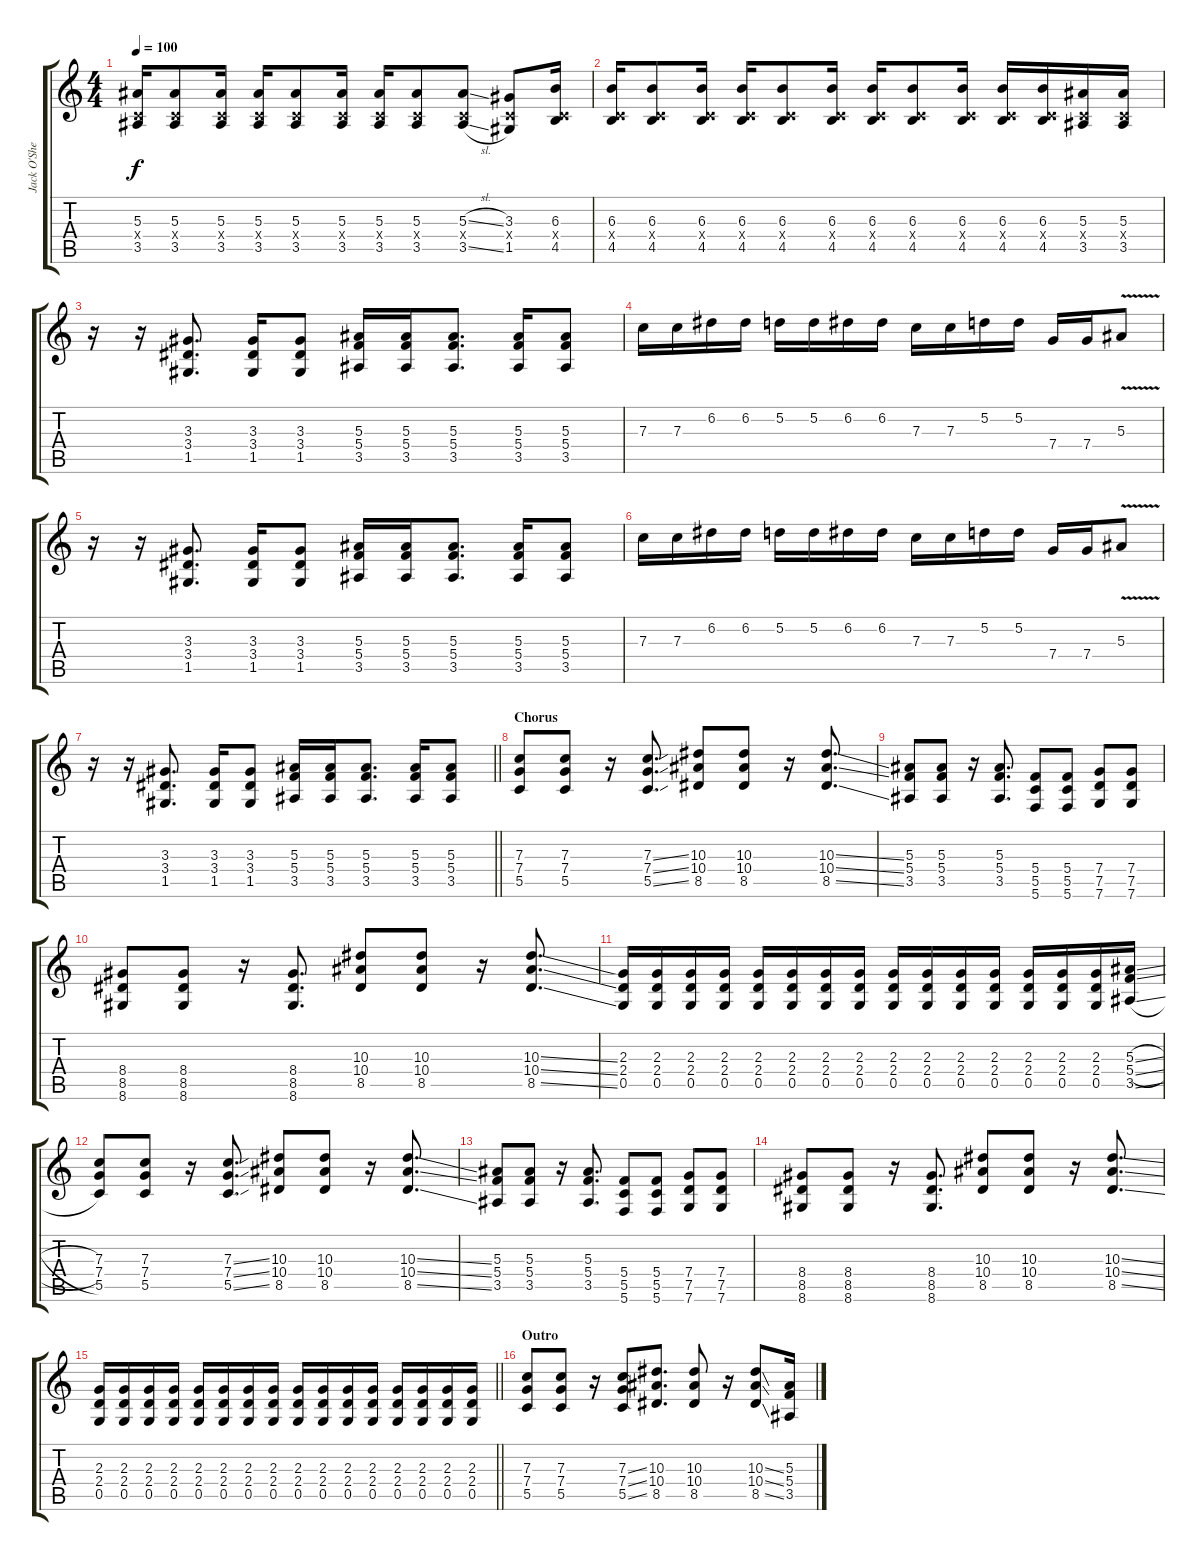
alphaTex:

\track ("Jack O'Shea" "Jack O'She") {instrument distortionguitar}
\staff {score tabs}
\tuning (D4 A3 F3 C3 G2 C2) {hide}
\ts (4 4)
\tempo 100
\clef g2
\ks c
(5.3 0.4{x} 3.5).16{dy f} (5.3 0.4{x} 3.5).8 (5.3 0.4{x} 3.5).16 (5.3 0.4{x} 3.5).16 (5.3 0.4{x} 3.5).8 (5.3 0.4{x} 3.5).16 (5.3 0.4{x} 3.5).16 (5.3 0.4{x} 3.5).8 (5.3{sl} 0.4{x} 3.5{sl}).8 (3.3 0.4{x} 1.5).8 (6.3 0.4{x} 4.5).16 |
(6.3 0.4{x} 4.5).16 (6.3 0.4{x} 4.5).8 (6.3 0.4{x} 4.5).16 (6.3 0.4{x} 4.5).16 (6.3 0.4{x} 4.5).8 (6.3 0.4{x} 4.5).16 (6.3 0.4{x} 4.5).16 (6.3 0.4{x} 4.5).8 (6.3 0.4{x} 4.5).16 (6.3 0.4{x} 4.5).16 (6.3 0.4{x} 4.5).16 (5.3 0.4{x} 3.5).16 (5.3 0.4{x} 3.5).16 |
r.16 r.16 (3.3 3.4 1.5).8{d} (3.3 3.4 1.5).16 (3.3 3.4 1.5).8 (5.3 5.4 3.5).16 (5.3 5.4 3.5).16 (5.3 5.4 3.5).8{d} (5.3 5.4 3.5).16 (5.3 5.4 3.5).8 |
7.3.16 7.3.16 6.2.16 6.2.16 5.2.16 5.2.16 6.2.16 6.2.16 7.3.16 7.3.16 5.2.16 5.2.16 7.4.16 7.4.16 5.3{v}.8 |
r.16 r.16 (3.3 3.4 1.5).8{d} (3.3 3.4 1.5).16 (3.3 3.4 1.5).8 (5.3 5.4 3.5).16 (5.3 5.4 3.5).16 (5.3 5.4 3.5).8{d} (5.3 5.4 3.5).16 (5.3 5.4 3.5).8 |
7.3.16 7.3.16 6.2.16 6.2.16 5.2.16 5.2.16 6.2.16 6.2.16 7.3.16 7.3.16 5.2.16 5.2.16 7.4.16 7.4.16 5.3{v}.8 |
\barLineRight lightlight
r.16 r.16 (3.3 3.4 1.5).8{d} (3.3 3.4 1.5).16 (3.3 3.4 1.5).8 (5.3 5.4 3.5).16 (5.3 5.4 3.5).16 (5.3 5.4 3.5).8{d} (5.3 5.4 3.5).16 (5.3 5.4 3.5).8 |
\section ("" "Chorus")
(7.3 7.4 5.5).8 (7.3 7.4 5.5).8 r.16 (7.3{ss} 7.4{ss} 5.5{ss}).8{d} (10.3 10.4 8.5).8 (10.3 10.4 8.5).8 r.16 (10.3{ss} 10.4{ss} 8.5{ss}).8{d} |
(5.3 5.4 3.5).8 (5.3 5.4 3.5).8 r.16 (5.3 5.4 3.5).8{d} (5.4 5.5 5.6).8 (5.4 5.5 5.6).8 (7.4 7.5 7.6).8 (7.4 7.5 7.6).8 |
(8.4 8.5 8.6).8 (8.4 8.5 8.6).8 r.16 (8.4 8.5 8.6).8{d} (10.3 10.4 8.5).8 (10.3 10.4 8.5).8 r.16 (10.3{ss} 10.4{ss} 8.5{ss}).8{d} |
(2.3 2.4 0.5).16 (2.3 2.4 0.5).16 (2.3 2.4 0.5).16 (2.3 2.4 0.5).16 (2.3 2.4 0.5).16 (2.3 2.4 0.5).16 (2.3 2.4 0.5).16 (2.3 2.4 0.5).16 (2.3 2.4 0.5).16 (2.3 2.4 0.5).16 (2.3 2.4 0.5).16 (2.3 2.4 0.5).16 (2.3 2.4 0.5).16 (2.3 2.4 0.5).16 (2.3 2.4 0.5).16 (5.3{sl} 5.4{sl} 3.5{sl}).16 |
(7.3 7.4 5.5).8 (7.3 7.4 5.5).8 r.16 (7.3{ss} 7.4{ss} 5.5{ss}).8{d} (10.3 10.4 8.5).8 (10.3 10.4 8.5).8 r.16 (10.3{ss} 10.4{ss} 8.5{ss}).8{d} |
(5.3 5.4 3.5).8 (5.3 5.4 3.5).8 r.16 (5.3 5.4 3.5).8{d} (5.4 5.5 5.6).8 (5.4 5.5 5.6).8 (7.4 7.5 7.6).8 (7.4 7.5 7.6).8 |
(8.4 8.5 8.6).8 (8.4 8.5 8.6).8 r.16 (8.4 8.5 8.6).8{d} (10.3 10.4 8.5).8 (10.3 10.4 8.5).8 r.16 (10.3{ss} 10.4{ss} 8.5{ss}).8{d} |
\barLineRight lightlight
(2.3 2.4 0.5).16 (2.3 2.4 0.5).16 (2.3 2.4 0.5).16 (2.3 2.4 0.5).16 (2.3 2.4 0.5).16 (2.3 2.4 0.5).16 (2.3 2.4 0.5).16 (2.3 2.4 0.5).16 (2.3 2.4 0.5).16 (2.3 2.4 0.5).16 (2.3 2.4 0.5).16 (2.3 2.4 0.5).16 (2.3 2.4 0.5).16 (2.3 2.4 0.5).16 (2.3 2.4 0.5).16 (2.3 2.4 0.5).16 |
\section ("" "Outro")
(7.3 7.4 5.5).8 (7.3 7.4 5.5).8 r.16 (7.3{ss} 7.4{ss} 5.5{ss}).8 (10.3 10.4 8.5).8{d} (10.3 10.4 8.5).8 r.16 (10.3{ss} 10.4{ss} 8.5{ss}).8 (5.3 5.4 3.5).16
